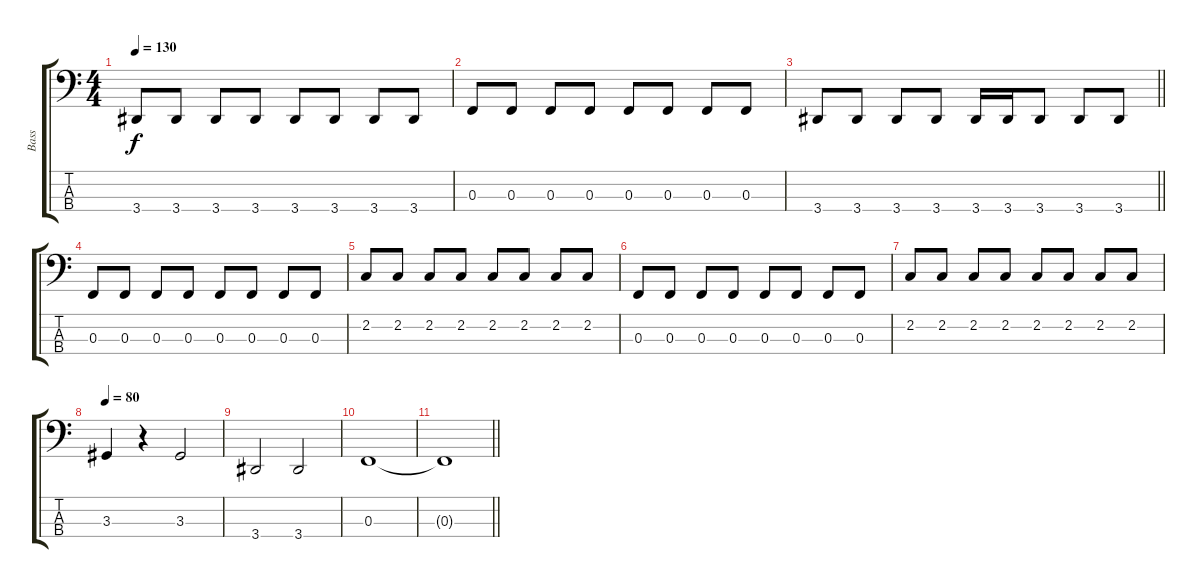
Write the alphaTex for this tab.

\track ("Bass" "Bass") {instrument electricbasspick}
\staff {score tabs}
\tuning (Eb2 Bb1 F1 C1) {hide}
\ts (4 4)
\tempo 130
\clef f4
\ks c
3.4.8{dy f} 3.4.8 3.4.8 3.4.8 3.4.8 3.4.8 3.4.8 3.4.8 |
0.3.8 0.3.8 0.3.8 0.3.8 0.3.8 0.3.8 0.3.8 0.3.8 |
\barLineRight lightlight
3.4.8 3.4.8 3.4.8 3.4.8 3.4.16 3.4.16 3.4.8 3.4.8 3.4.8 |
0.3.8 0.3.8 0.3.8 0.3.8 0.3.8 0.3.8 0.3.8 0.3.8 |
2.2.8 2.2.8 2.2.8 2.2.8 2.2.8 2.2.8 2.2.8 2.2.8 |
0.3.8 0.3.8 0.3.8 0.3.8 0.3.8 0.3.8 0.3.8 0.3.8 |
2.2.8 2.2.8 2.2.8 2.2.8 2.2.8 2.2.8 2.2.8 2.2.8 |
\tempo 80
3.3.4 r.4 3.3.2 |
3.4.2 3.4.2 |
0.3.1 |
\barLineRight lightlight
0.3{t}.1
